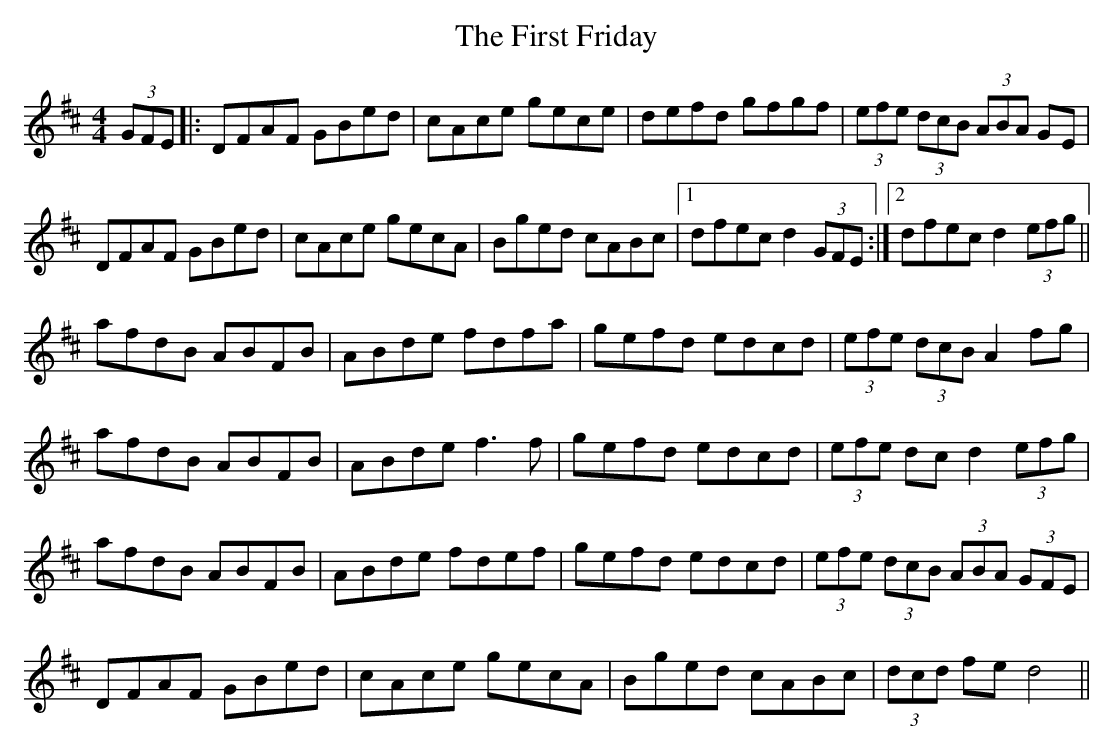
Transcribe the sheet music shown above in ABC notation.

X:1
T: The First Friday
M: 4/4
L: 1/8
K: Dmaj
(3GFE|:DFAF GBed|cAce gece|defd gfgf|(3efe (3dcB (3ABA GE|
DFAF GBed|cAce gecA|Bged cABc|1 dfec d2 (3GFE:|2 dfec d2(3efg||
afdB ABFB|ABde fdfa|gefd edcd|(3efe (3dcB A2fg|
afdB ABFB|ABde f3 f|gefd edcd|(3efe dc d2 (3efg|
afdB ABFB|ABde fdef|gefd edcd|(3efe (3dcB (3ABA (3GFE|
DFAF GBed|cAce gecA|Bged cABc|(3dcd fe d4||
